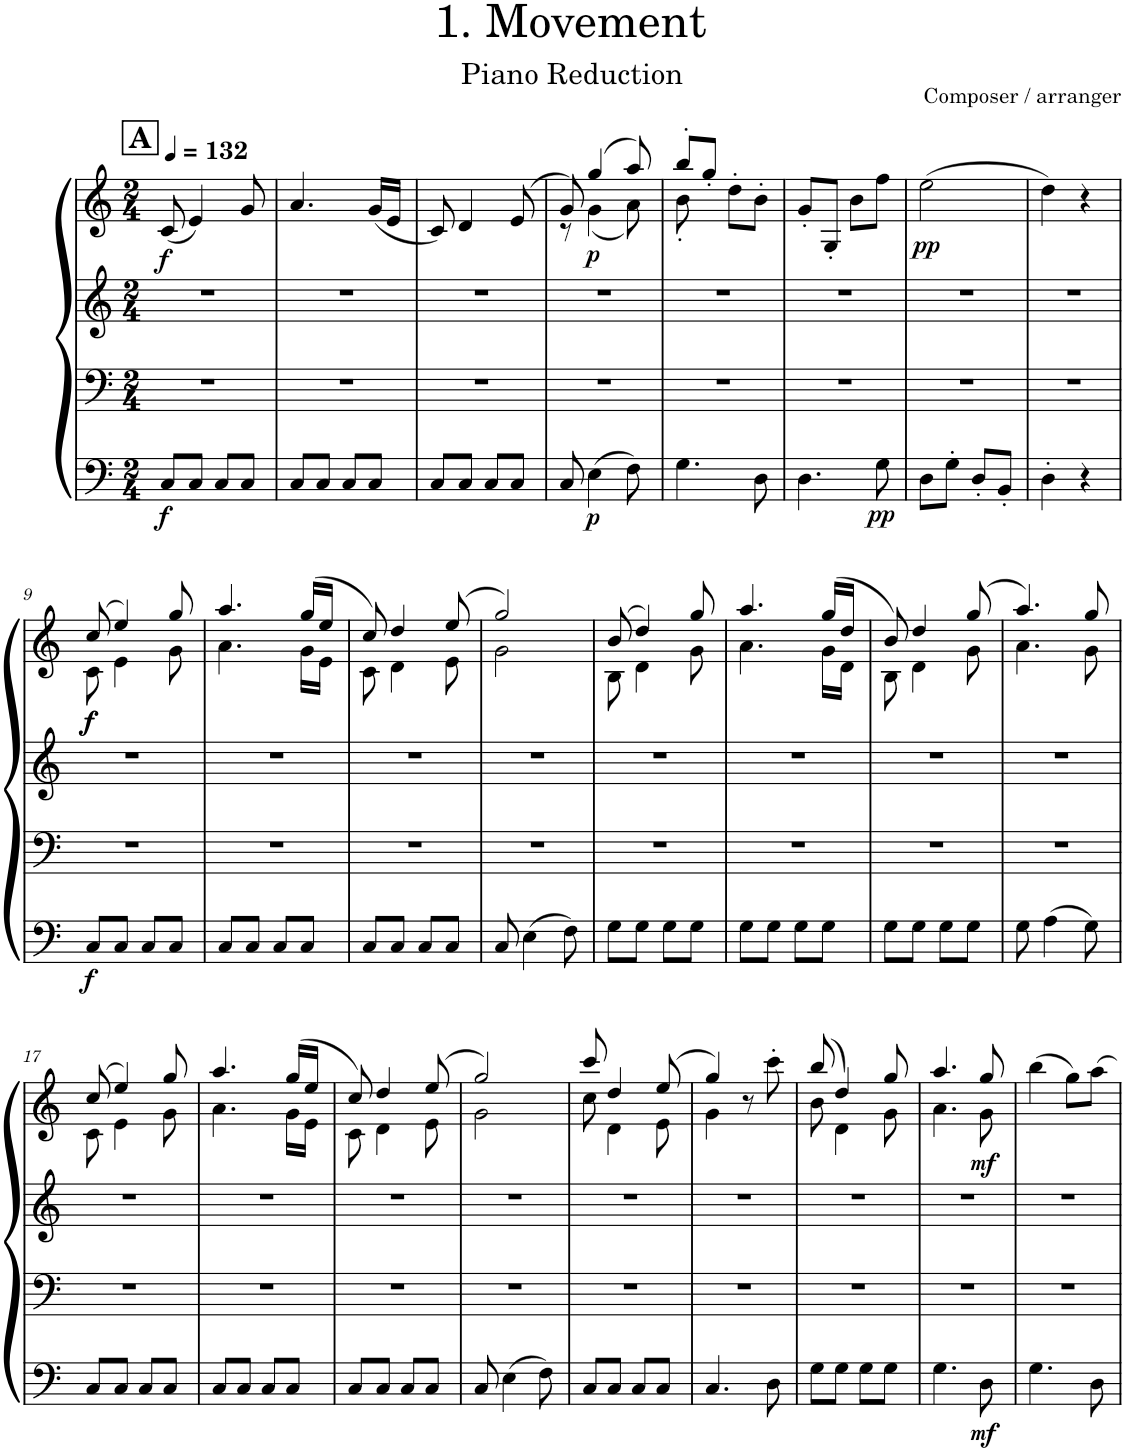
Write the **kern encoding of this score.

**kern	**kern	**kern	**kern	**dynam
*part1	*part1	*part1	*part1	*part1
*staff4	*staff3	*staff2	*staff1	*staff1/2/3/4
*I"Piano	*	*	*	*
*I'Pno.	*	*	*	*
*clefF4	*clefF4	*clefG2	*clefG2	*
*k[]	*k[]	*k[]	*k[]	*
*M2/4	*M2/4	*M2/4	*M2/4	*
*MM132	*MM132	*MM132	*MM132	*
!!LO:REH:place=s1:a:B:cj:fs=14:t=A
=1	=1	=1	=1	=1
!	!	!	!	!LO:DY:b=4
!	!	!	!	!LO:DY:n=1:b
8C/L	2r	2r	(8c/	f f
8C/J	.	.	4e/)	.
8C/L	.	.	.	.
8C/J	.	.	8g/	.
=2	=2	=2	=2	=2
8C/L	2r	2r	4.a/	.
8C/J	.	.	.	.
8C/L	.	.	.	.
8C/J	.	.	(16g/LL	.
.	.	.	16e/JJ	.
=3	=3	=3	=3	=3
8C/L	2r	2r	8c/)	.
8C/J	.	.	4d/	.
8C/L	.	.	.	.
8C/J	.	.	(8e/	.
=4	=4	=4	=4	=4
*	*	*	*^	*
8C/	2r	2r	8g/)	8r	.
!	!	!	!	!	!LO:DY:b=4
!	!	!	!	!	!LO:DY:n=1:b
4E\	.	.	(4gg/	(4g\	p p
8F\	.	.	8aa/)	8a\)	.
=5	=5	=5	=5	=5	=5
4.G\	2r	2r	8bb'/L	8b'\	.
.	.	.	8gg'/J	4.ryy	.
.	.	.	8dd'\L	.	.
8D\	.	.	8b'\J	.	.
*	*	*	*v	*v	*
=6	=6	=6	=6	=6
4.D\	2r	2r	8g'/L	.
.	.	.	8G'/J	.
.	.	.	8b\L	.
!	!	!	!	!LO:DY:b=4
8G\	.	.	8ff\J	pp
=7	=7	=7	=7	=7
!	!	!	!	!LO:DY:b
8D\L	2r	2r	(2ee\	pp
8G'\J	.	.	.	.
8D'/L	.	.	.	.
8BB'/J	.	.	.	.
=8	=8	=8	=8	=8
4D'\	2r	2r	4dd\)	.
4r	.	.	4r	.
!!LO:LB:g=z
=9	=9	=9	=9	=9
*	*	*	*^	*
!	!	!	!	!	!LO:DY:b=4
!	!	!	!	!	!LO:DY:n=1:b
!	!	!	!	!	!LO:DY:n=2:b
8C/L	2r	2r	(8cc/	8c\	f f f
8C/J	.	.	4ee/)	4e\	.
8C/L	.	.	.	.	.
8C/J	.	.	8gg/	8g\	.
=10	=10	=10	=10	=10	=10
8C/L	2r	2r	4.aa/	4.a\	.
8C/J	.	.	.	.	.
8C/L	.	.	.	.	.
8C/J	.	.	(16gg/LL	16g\LL	.
.	.	.	16ee/JJ	16e\JJ	.
=11	=11	=11	=11	=11	=11
8C/L	2r	2r	8cc/)	8c\	.
8C/J	.	.	4dd/	4d\	.
8C/L	.	.	.	.	.
8C/J	.	.	(8ee/	8e\	.
=12	=12	=12	=12	=12	=12
8C/	2r	2r	2gg/)	2g\	.
4E\	.	.	.	.	.
8F\	.	.	.	.	.
=13	=13	=13	=13	=13	=13
8G\L	2r	2r	(8b/	8B\	.
8G\J	.	.	4dd/)	4d\	.
8G\L	.	.	.	.	.
8G\J	.	.	8gg/	8g\	.
=14	=14	=14	=14	=14	=14
8G\L	2r	2r	4.aa/	4.a\	.
8G\J	.	.	.	.	.
8G\L	.	.	.	.	.
8G\J	.	.	(16gg/LL	16g\LL	.
.	.	.	16dd/JJ	16d\JJ	.
=15	=15	=15	=15	=15	=15
8G\L	2r	2r	8b/)	8B\	.
8G\J	.	.	4dd/	4d\	.
8G\L	.	.	.	.	.
8G\J	.	.	(8gg/	8g\	.
=16	=16	=16	=16	=16	=16
8G\	2r	2r	4.aa/)	4.a\	.
4A\	.	.	.	.	.
8G\	.	.	8gg/	8g\	.
!!LO:LB:g=z	!!
=17	=17	=17	=17	=17	=17
8C/L	2r	2r	(8cc/	8c\	.
8C/J	.	.	4ee/)	4e\	.
8C/L	.	.	.	.	.
8C/J	.	.	8gg/	8g\	.
=18	=18	=18	=18	=18	=18
8C/L	2r	2r	4.aa/	4.a\	.
8C/J	.	.	.	.	.
8C/L	.	.	.	.	.
8C/J	.	.	(16gg/LL	16g\LL	.
.	.	.	16ee/JJ	16e\JJ	.
=19	=19	=19	=19	=19	=19
8C/L	2r	2r	8cc/)	8c\	.
8C/J	.	.	4dd/	4d\	.
8C/L	.	.	.	.	.
8C/J	.	.	(8ee/	8e\	.
=20	=20	=20	=20	=20	=20
8C/	2r	2r	2gg/)	2g\	.
4E\	.	.	.	.	.
8F\	.	.	.	.	.
=21	=21	=21	=21	=21	=21
8C/L	2r	2r	8ccc/	8cc\	.
8C/J	.	.	4dd/	4d\	.
8C/L	.	.	.	.	.
8C/J	.	.	(8ee/	8e\	.
=22	=22	=22	=22	=22	=22
4.C/	2r	2r	4gg/)	4g\	.
.	.	.	8r	4ryy	.
8D\	.	.	8ccc'\	.	.
=23	=23	=23	=23	=23	=23
8G\L	2r	2r	(8bb/	8b\	.
8G\J	.	.	4dd/)	4d\	.
8G\L	.	.	.	.	.
8G\J	.	.	8gg/	8g\	.
=24	=24	=24	=24	=24	=24
4.G\	2r	2r	4.aa/	4.a\	.
!	!	!	!	!	!LO:DY:b=4
!	!	!	!	!	!LO:DY:n=1:b
8D\	.	.	8gg/	8g\	mf mf
*	*	*	*v	*v	*
=25	=25	=25	=25	=25
4.G\	2r	2r	(4bb\	.
.	.	.	8gg\L)	.
8D\	.	.	8aa\J	.
=	=	=	=	=
*-	*-	*-	*-	*-
